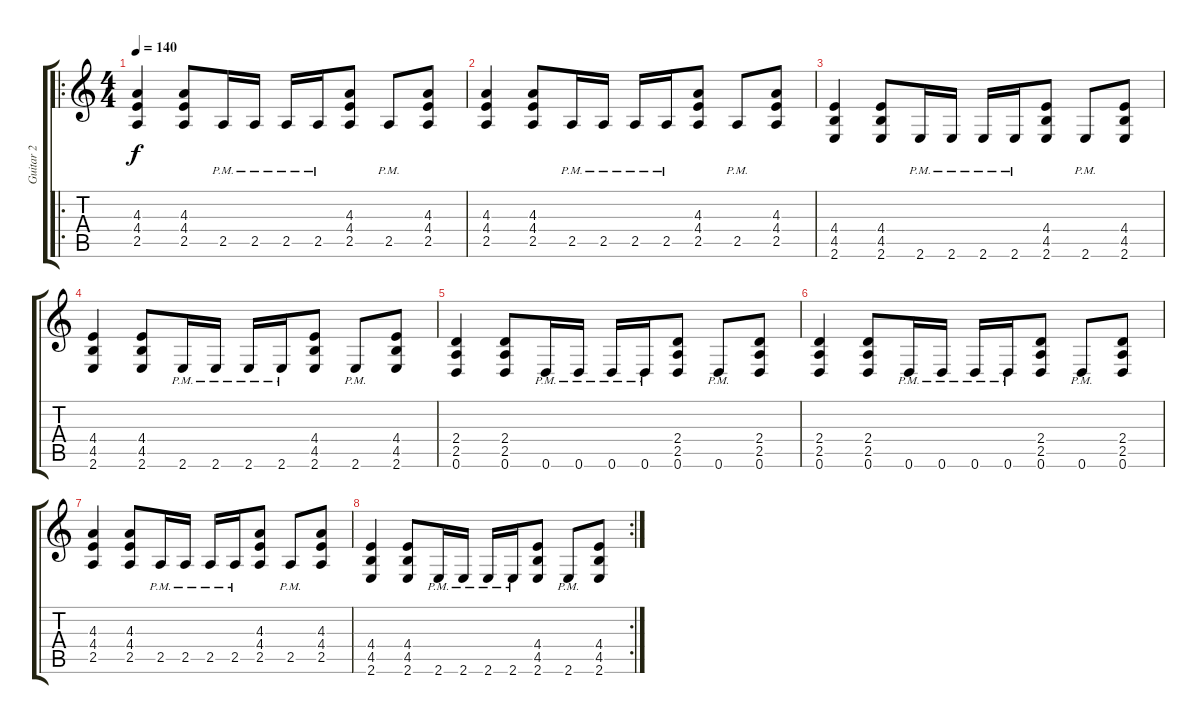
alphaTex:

\track ("Guitar 2" "Guitar 2") {instrument distortionguitar}
\staff {score tabs}
\tuning (D4 A3 F3 C3 G2 D2) {hide}
\ro
\ts (4 4)
\tempo 140
\clef g2
\ks c
(4.3 4.4 2.5).4{dy f} (4.3 4.4 2.5).8 2.5{pm}.16 2.5{pm}.16 2.5{pm}.16 2.5{pm}.16 (4.3 4.4 2.5).8 2.5{pm}.8 (4.3 4.4 2.5).8 |
(4.3 4.4 2.5).4 (4.3 4.4 2.5).8 2.5{pm}.16 2.5{pm}.16 2.5{pm}.16 2.5{pm}.16 (4.3 4.4 2.5).8 2.5{pm}.8 (4.3 4.4 2.5).8 |
(4.4 4.5 2.6).4 (4.4 4.5 2.6).8 2.6{pm}.16 2.6{pm}.16 2.6{pm}.16 2.6{pm}.16 (4.4 4.5 2.6).8 2.6{pm}.8 (4.4 4.5 2.6).8 |
(4.4 4.5 2.6).4 (4.4 4.5 2.6).8 2.6{pm}.16 2.6{pm}.16 2.6{pm}.16 2.6{pm}.16 (4.4 4.5 2.6).8 2.6{pm}.8 (4.4 4.5 2.6).8 |
(2.4 2.5 0.6).4 (2.4 2.5 0.6).8 0.6{pm}.16 0.6{pm}.16 0.6{pm}.16 0.6{pm}.16 (2.4 2.5 0.6).8 0.6{pm}.8 (2.4 2.5 0.6).8 |
(2.4 2.5 0.6).4 (2.4 2.5 0.6).8 0.6{pm}.16 0.6{pm}.16 0.6{pm}.16 0.6{pm}.16 (2.4 2.5 0.6).8 0.6{pm}.8 (2.4 2.5 0.6).8 |
(4.3 4.4 2.5).4 (4.3 4.4 2.5).8 2.5{pm}.16 2.5{pm}.16 2.5{pm}.16 2.5{pm}.16 (4.3 4.4 2.5).8 2.5{pm}.8 (4.3 4.4 2.5).8 |
\rc 2
(4.4 4.5 2.6).4 (4.4 4.5 2.6).8 2.6{pm}.16 2.6{pm}.16 2.6{pm}.16 2.6{pm}.16 (4.4 4.5 2.6).8 2.6{pm}.8 (4.4 4.5 2.6).8
